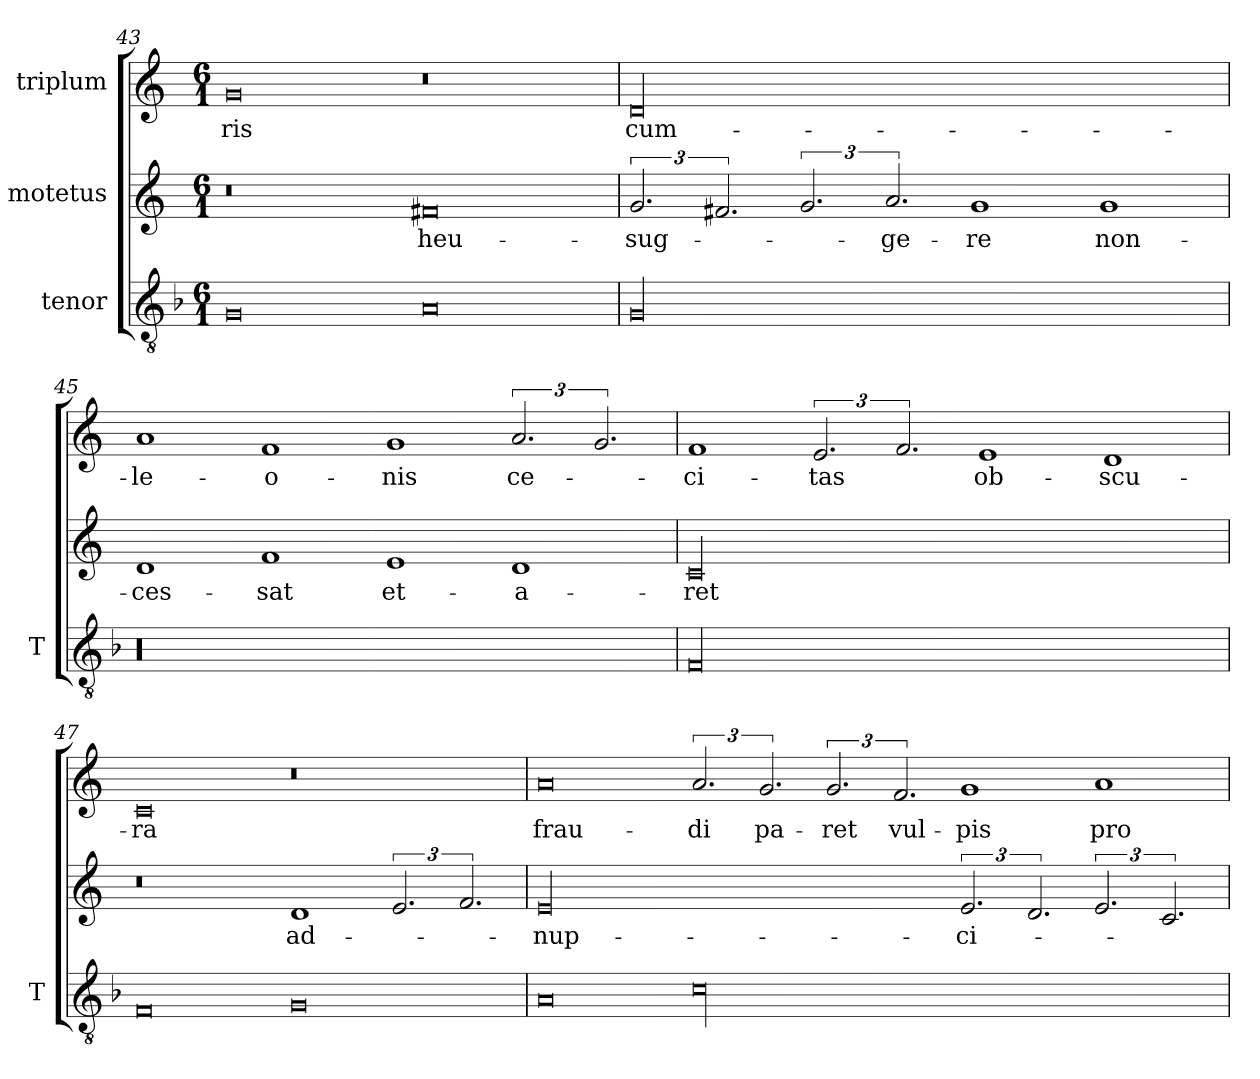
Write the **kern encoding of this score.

**kern	**kern	**text	**kern	**text
*part3	*part2	*part2	*part1	*part1
*staff3	*staff2	*staff2	*staff1	*staff1
*I"tenor	*I"motetus	*	*I"triplum	*
*I'T	*	*	*	*
*clefGv2	*clefG2	*	*clefG2	*
*k[b-]	*k[]	*	*k[]	*
*F:	*C:	*	*C:	*
*M6/1	*M6/1	*	*M6/1	*
=43	=43	=43	=43	=43
0G/	0r	.	0g/	-ris
0A/	0f#X/	heu-	0r	.
=44	=44	=44	=44	=44
00G/	3.g/	sug-	00d/	cum-
.	3.f#X/	.	.	.
.	3.g/	.	.	.
.	3.a/	-ge-	.	.
.	1g/	-re	.	.
.	1g/	non-	.	.
!!LO:PB:g=z
=45	=45	=45	=45	=45
00r	1d/	ces-	1a/	le-
.	1f/	-sat	1f/	-o-
.	1e/	et-	1g/	-nis
.	1d/	a-	3.a/	ce-
.	.	.	3.g/	.
=46	=46	=46	=46	=46
00F/	00c/	-ret	1f/	-ci-
.	.	.	3.e/	-tas
.	.	.	3.f/	.
.	.	.	1e/	ob-
.	.	.	1d/	-scu-
=47	=47	=47	=47	=47
0F/	0r	.	0c/	-ra
0G/	1d/	ad-	0r	.
.	3.e/	.	.	.
.	3.f/	.	.	.
=48	=48	=48	=48	=48
0A/	00e/	nup-	0a/	frau-
00c\	.	.	3.a/	-di
.	.	.	3.g/	pa-
.	.	.	3.g/	-ret
.	.	.	3.f/	vul-
.	3.e/	-ci-	1g/	-pis
.	3.d/	.	.	.
.	3.e/	.	1a/	pro-
.	3.c/	.	.	.
=	=	=	=	=
*-	*-	*-	*-	*-
